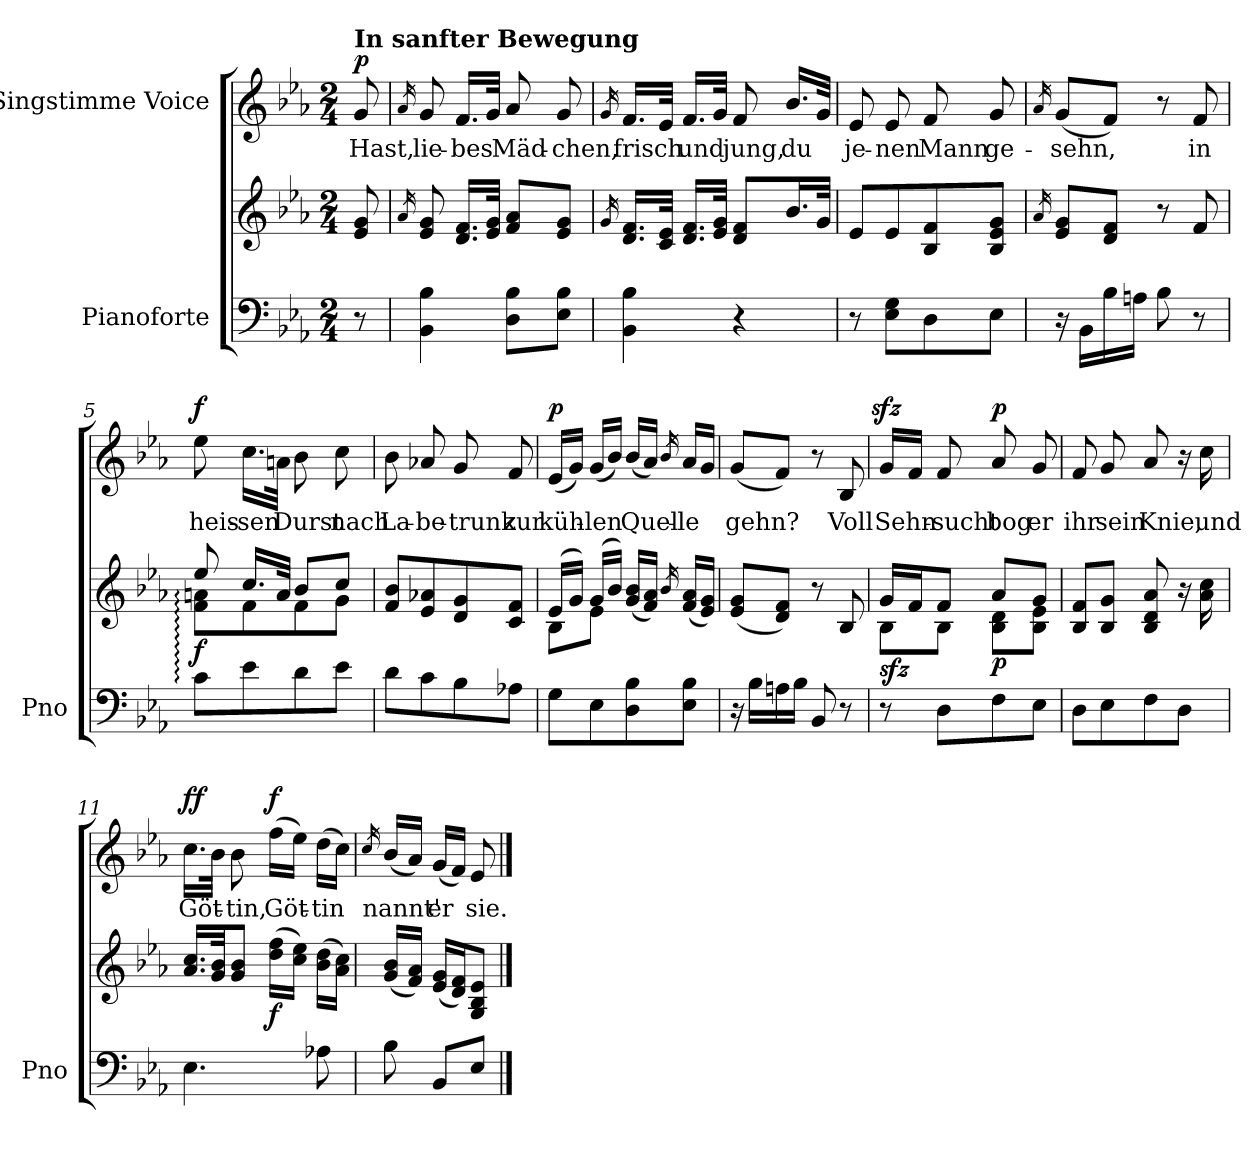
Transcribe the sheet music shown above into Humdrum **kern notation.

**kern	**kern	**dynam	**kern	**text	**dynam
*part2	*part2	*part2	*part1	*part1	*part1
*staff3	*staff2	*staff2/3	*staff1	*staff1	*staff1
*I"Pianoforte	*	*	*I"Singstimme Voice	*	*
*I'Pno	*	*	*	*	*
*clefF4	*clefG2	*	*clefG2	*	*
*k[b-e-a-]	*k[b-e-a-]	*	*k[b-e-a-]	*	*
*M2/4	*M2/4	*	*M2/4	*	*
=	=	=	=	=	=
!	!	!	!LO:TX:a:B:t=In sanfter Bewegung	!	!
!	!	!	!	!LO:LY:b	!LO:DY:a
8r	8e-/ 8g/	.	8g/	Hast,	p
=1	=1	=1	=1	=1	=1
.	16qa-/	.	16qa-/	.	.
!	!	!	!	!LO:LY:b	!
4BB-\ 4B-\	8e-/ 8g/	.	8g/	lie-	.
!	!	!	!	!LO:LY:b	!
.	16.d/ 16.f/LL	.	16.f/LL	-bes	.
.	32e-/ 32g/JJk	.	32g/JJk	.	.
!	!	!	!	!LO:LY:b	!
8D\ 8B-\L	8f/ 8a-/L	.	8a-/	Mäd-	.
!	!	!	!	!LO:LY:b	!
8E-\ 8B-\J	8e-/ 8g/J	.	8g/	-chen,	.
=2	=2	=2	=2	=2	=2
.	16qg/	.	16qg/	.	.
!	!	!	!	!LO:LY:b	!
4BB-\ 4B-\	16.d/ 16.f/LL	.	16.f/LL	frisch	.
.	32c/ 32e-/JJk	.	32e-/JJk	.	.
!	!	!	!	!LO:LY:b	!
.	16.d/ 16.f/LL	.	16.f/LL	und	.
.	32e-/ 32g/JJk	.	32g/JJk	.	.
!	!	!	!	!LO:LY:b	!
4r	8d/ 8f/L	.	8f/	jung,	.
!	!	!	!	!LO:LY:b	!
.	16.b-/L	.	16.b-/LL	du	.
.	32g/JJk	.	32g/JJk	.	.
=3	=3	=3	=3	=3	=3
!	!	!	!	!LO:LY:b	!
8r	8e-/L	.	8e-/	je-	.
!	!	!	!	!LO:LY:b	!
8E-\ 8G\L	8e-/	.	8e-/	-nen	.
!	!	!	!	!LO:LY:b	!
8D\	8B-/ 8f/	.	8f/	Mann	.
!	!	!	!	!LO:LY:b	!
8E-\J	8B-/ 8e-/ 8g/J	.	8g/	ge-	.
=4	=4	=4	=4	=4	=4
.	16qa-/	.	16qa-/	.	.
!	!	!	!	!LO:LY:b	!
16r	8e-/ 8g/L	.	(8g/L	-sehn,	.
16BB-\LL	.	.	.	.	.
16B-\	8d/ 8f/J	.	8f/J)	.	.
16An\JJ	.	.	.	.	.
8B-\	8r	.	8r	.	.
!	!	!	!	!LO:LY:b	!
8r	8f/	.	8f/	in	.
!!LO:LB:g=z
=5	=5	=5	=5	=5	=5
*	*^	*	*	*	*
!	!	!	!LO:DY:b	!	!LO:LY:b	!LO:DY:a
8c::\L	8ee-/	8f\:: 8an\::L	f	8ee-\	heis-	f
!	!	!	!	!	!LO:LY:b	!
8e-\	16.cc/LL	8f\	.	16.cc\LL	-sen	.
.	32a/JJk	.	.	32an\JJk	.	.
!	!	!	!	!	!LO:LY:b	!
8d\	8b-/L	8f\	.	8b-\	Durst	.
!	!	!	!	!	!LO:LY:b	!
8e-\J	8cc/J	8g\J	.	8cc\	nach	.
!!LO:LB:g=z
=6	=6	=6	=6	=6	=6	=6
!	!	!	!	!	!LO:LY:b	!
*	*v	*v	*	*	*	*
8d\L	8f/ 8b-/L	.	8b-\	La-	.
!	!	!	!	!LO:LY:b	!
8c\	8e-/ 8a-X/	.	8a-X/	-be-	.
!	!	!	!	!LO:LY:b	!
8B-\	8d/ 8g/	.	8g/	-trunk	.
!	!	!	!	!LO:LY:b	!
8A-X\J	8c/ 8f/J	.	8f/	zur	.
=7	=7	=7	=7	=7	=7
*	*^	*	*	*	*
!	!	!	!	!	!LO:LY:b	!LO:DY:a
8G\L	(16e-/LL	8B-\L	.	(16e-/LL	küh-	p
.	16g/JJ)	.	.	16g/JJ)	.	.
!	!	!	!	!	!LO:LY:b	!
8E-\	(16g/LL	8e-\J	.	(16g/LL	-len	.
.	16b-/JJ)	.	.	16b-/JJ)	.	.
!	!	!	!	!	!LO:LY:b	!
8D\ 8B-\	(16g/ 16b-/LL	4ryy	.	(16b-/LL	Quel-	.
.	16f/ 16a-/JJ)	.	.	16a-/JJ)	.	.
.	16qb-/	.	.	16qb-/	.	.
!	!	!	!	!	!LO:LY:b	!
8E-\ 8B-\J	(16f/ 16a-/LL	.	.	16a-/LL	-le	.
.	16e-/ 16g/JJ)	.	.	16g/JJ	.	.
*	*v	*v	*	*	*	*
=8	=8	=8	=8	=8	=8
!	!	!	!	!LO:LY:b	!
16r	(8e-/ 8g/L	.	(8g/L	gehn?	.
16B-\LL	.	.	.	.	.
16An\	8d/ 8f/J)	.	8f/J)	.	.
16B-\JJ	.	.	.	.	.
8BB-/	8r	.	8r	.	.
!	!	!	!	!LO:LY:b	!
8r	8B-/	.	8B-/	Voll	.
=9	=9	=9	=9	=9	=9
*	*^	*	*	*	*
!	!	!	!LO:DY:b	!	!LO:LY:b	!
8r	16g/LL	8B-\L	sfz	16gzz>/LL	Sehn-	.
.	16f/J	.	.	16f/JJ	.	.
!	!	!	!	!	!LO:LY:b	!
8D\L	8f/J	8B-\J	.	8f/	-sucht	.
!	!	!	!LO:DY:b	!	!LO:LY:b	!LO:DY:a
8F\	8a-/L	8B-\ 8d\L	p	8a-/	bog	p
!	!	!	!	!	!LO:LY:b	!
8E-\J	8g/J	8B-\ 8e-\J	.	8g/	er	.
=10	=10	=10	=10	=10	=10	=10
!	!	!	!	!	!LO:LY:b	!
*	*v	*v	*	*	*	*
8D\L	8B-/ 8f/L	.	8f/	ihr	.
!	!	!	!	!LO:LY:b	!
8E-\	8B-/ 8g/J	.	8g/	sein	.
!	!	!	!	!LO:LY:b	!
8F\	8B-/ 8d/ 8a-/	.	8a-/	Knie,	.
8D\J	16r	.	16r	.	.
!	!	!	!	!LO:LY:b	!
.	16a-\ 16cc\	.	16cc\	und	.
!!LO:LB:g=z
=11	=11	=11	=11	=11	=11
!	!	!	!	!LO:LY:b	!LO:DY:a
4.E-\	16.a-/ 16.cc/LL	.	16.cc\LL	Göt-	ff
.	32g/ 32b-/JK	.	32b-\JJk	.	.
!	!	!	!	!LO:LY:b	!
.	8g/ 8b-/J	.	8b-\	-tin,	.
!	!	!LO:DY:b	!	!LO:LY:b	!LO:DY:a
.	(16dd\ 16ff\LL	f	(16ff\LL	Göt-	f
.	16cc\ 16ee-\JJ)	.	16ee-\JJ)	.	.
!	!	!	!	!LO:LY:b	!
8A-X\	(16b-\ 16dd\LL	.	(16dd\LL	-tin	.
.	16a-\ 16cc\JJ)	.	16cc\JJ)	.	.
!!LO:PB:g=z
=12	=12	=12	=12	=12	=12
.	.	.	16qcc/	.	.
!	!	!	!	!LO:LY:b	!
8B-\	(16g/ 16b-/LL	.	(16b-/LL	nannt'	.
.	16f/ 16a-/JJ)	.	16a-/JJ)	.	.
!	!	!	!	!LO:LY:b	!
8BB-/L	(16e-/ 16g/LL	.	(16g/LL	er	.
.	16d/ 16f/J)	.	16f/JJ)	.	.
!	!	!	!	!LO:LY:b	!
8E-/J	8G/ 8B-/ 8e-/J	.	8e-/	sie.	.
==	==	==	==	==	==
*-	*-	*-	*-	*-	*-
